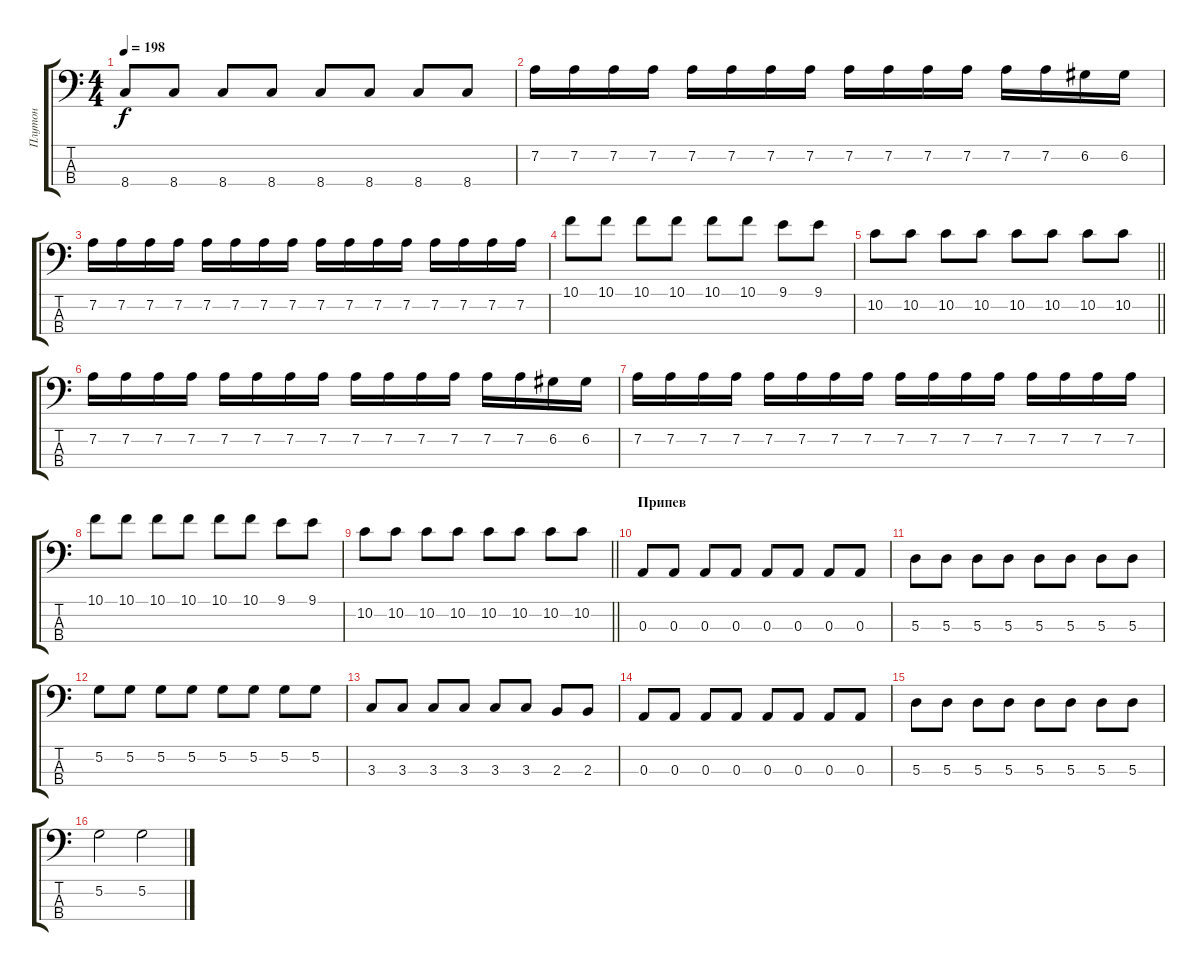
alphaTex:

\track ("Плутон" "Плутон") {instrument electricbassfinger}
\staff {score tabs}
\tuning (G2 D2 A1 E1) {hide}
\ts (4 4)
\tempo 198
\clef f4
\ks c
8.4.8{dy f} 8.4.8 8.4.8 8.4.8 8.4.8 8.4.8 8.4.8 8.4.8 |
7.2.16 7.2.16 7.2.16 7.2.16 7.2.16 7.2.16 7.2.16 7.2.16 7.2.16 7.2.16 7.2.16 7.2.16 7.2.16 7.2.16 6.2.16 6.2.16 |
7.2.16 7.2.16 7.2.16 7.2.16 7.2.16 7.2.16 7.2.16 7.2.16 7.2.16 7.2.16 7.2.16 7.2.16 7.2.16 7.2.16 7.2.16 7.2.16 |
10.1.8 10.1.8 10.1.8 10.1.8 10.1.8 10.1.8 9.1.8 9.1.8 |
\barLineRight lightlight
10.2.8 10.2.8 10.2.8 10.2.8 10.2.8 10.2.8 10.2.8 10.2.8 |
7.2.16 7.2.16 7.2.16 7.2.16 7.2.16 7.2.16 7.2.16 7.2.16 7.2.16 7.2.16 7.2.16 7.2.16 7.2.16 7.2.16 6.2.16 6.2.16 |
7.2.16 7.2.16 7.2.16 7.2.16 7.2.16 7.2.16 7.2.16 7.2.16 7.2.16 7.2.16 7.2.16 7.2.16 7.2.16 7.2.16 7.2.16 7.2.16 |
10.1.8 10.1.8 10.1.8 10.1.8 10.1.8 10.1.8 9.1.8 9.1.8 |
\barLineRight lightlight
10.2.8 10.2.8 10.2.8 10.2.8 10.2.8 10.2.8 10.2.8 10.2.8 |
\section ("" "Припев")
0.3.8 0.3.8 0.3.8 0.3.8 0.3.8 0.3.8 0.3.8 0.3.8 |
5.3.8 5.3.8 5.3.8 5.3.8 5.3.8 5.3.8 5.3.8 5.3.8 |
5.2.8 5.2.8 5.2.8 5.2.8 5.2.8 5.2.8 5.2.8 5.2.8 |
3.3.8 3.3.8 3.3.8 3.3.8 3.3.8 3.3.8 2.3.8 2.3.8 |
0.3.8 0.3.8 0.3.8 0.3.8 0.3.8 0.3.8 0.3.8 0.3.8 |
5.3.8 5.3.8 5.3.8 5.3.8 5.3.8 5.3.8 5.3.8 5.3.8 |
5.2.2 5.2.2
